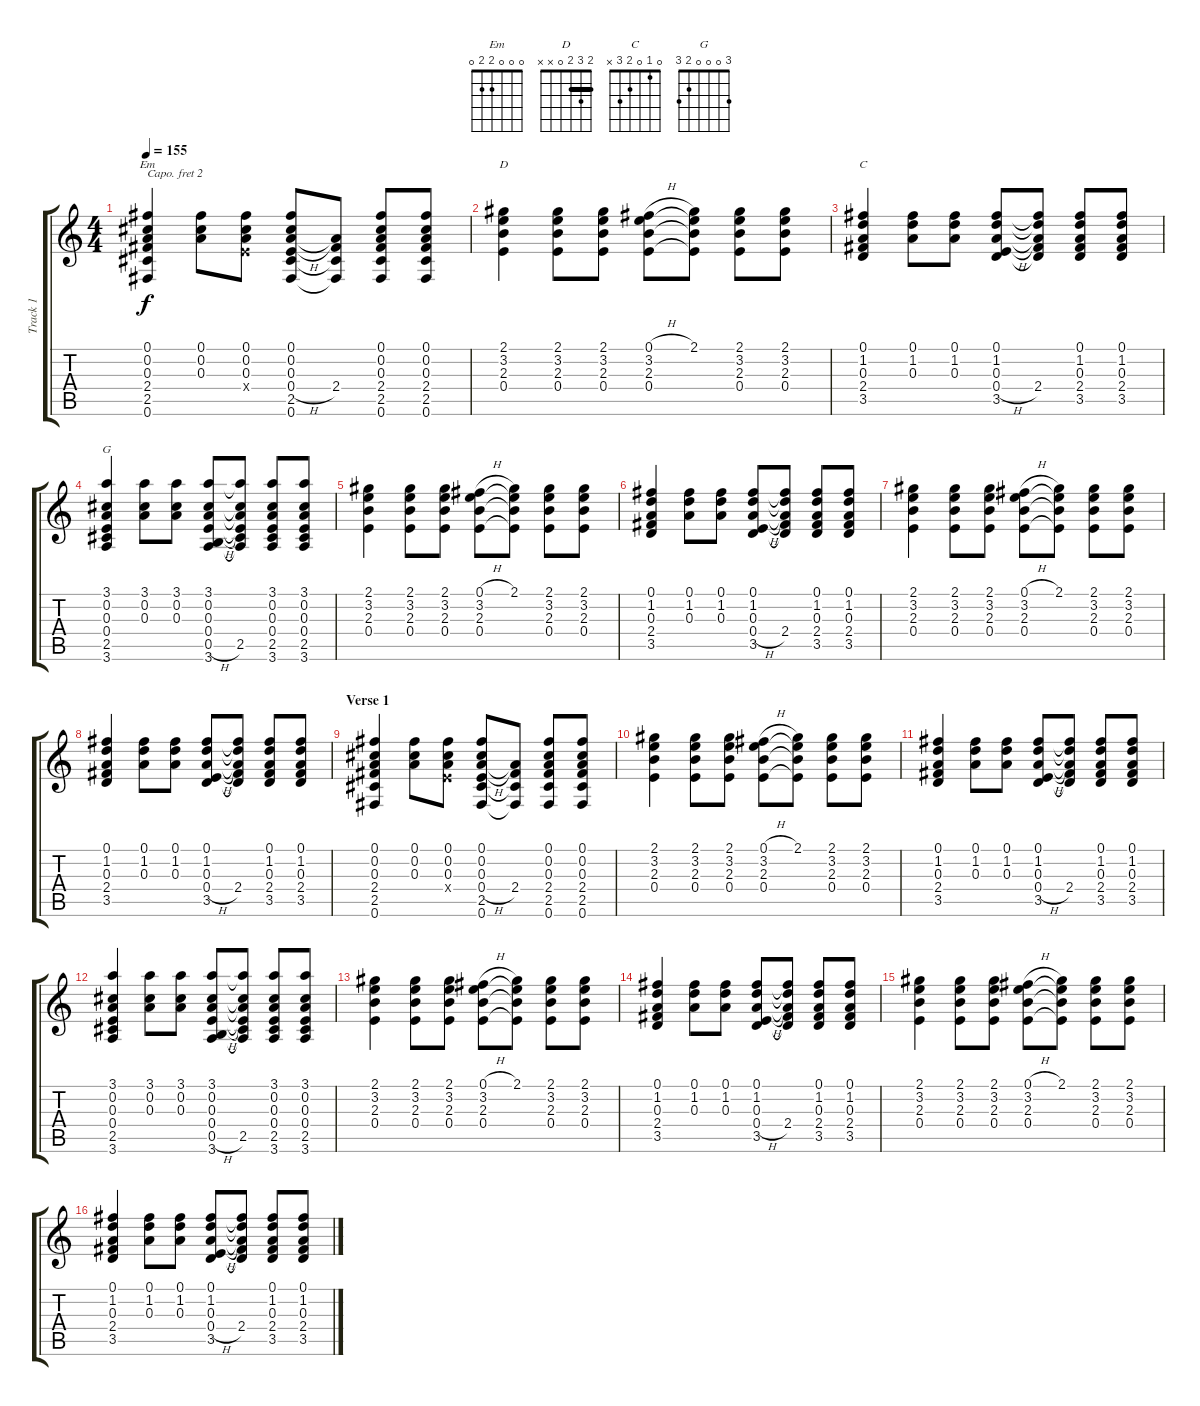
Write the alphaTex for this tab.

\track ("Track 1" "Track 1") {instrument acousticguitarsteel}
\staff {score tabs}
\capo 2
\tuning (E4 B3 G3 D3 A2 E2) {hide}
\chord ("Em" 0 0 0 2 2 0)
\chord ("D" 2 3 2 0 x x) {barre 2}
\chord ("C" 0 1 0 2 3 x)
\chord ("G" 3 0 0 0 2 3)
\ts (4 4)
\tempo 155
\clef g2
\ks c
(0.1 0.2 0.3 2.4 2.5 0.6).4{ch "Em" dy f instrument acousticguitarsteel} (0.1 0.2 0.3).8 (0.1 0.2 0.3 0.4{x}).8 (0.1 0.2 0.3 0.4{h} 2.5 0.6).8 (0.3{t} 2.4 2.5{t} 0.6{t}).8 (0.1 0.2 0.3 2.4 2.5 0.6).8 (0.1 0.2 0.3 2.4 2.5 0.6).8 |
(2.1 3.2 2.3 0.4).4{ch "D"} (2.1 3.2 2.3 0.4).8 (2.1 3.2 2.3 0.4).8 (0.1{h} 3.2 2.3 0.4).8 (2.1 3.2{t} 2.3{t} 0.4{t}).8 (2.1 3.2 2.3 0.4).8 (2.1 3.2 2.3 0.4).8 |
(0.1 1.2 0.3 2.4 3.5).4{ch "C"} (0.1 1.2 0.3).8 (0.1 1.2 0.3).8 (0.1 1.2 0.3 0.4{h} 3.5).8 (0.1{t} 1.2{t} 0.3{t} 2.4 3.5{t}).8 (0.1 1.2 0.3 2.4 3.5).8 (0.1 1.2 0.3 2.4 3.5).8 |
(3.1 0.2 0.3 0.4 2.5 3.6).4{ch "G"} (3.1 0.2 0.3).8 (3.1 0.2 0.3).8 (3.1 0.2 0.3 0.4 0.5{h} 3.6).8 (3.1{t} 0.2{t} 0.3{t} 0.4{t} 2.5 3.6{t}).8 (3.1 0.2 0.3 0.4 2.5 3.6).8 (3.1 0.2 0.3 0.4 2.5 3.6).8 |
(2.1 3.2 2.3 0.4).4 (2.1 3.2 2.3 0.4).8 (2.1 3.2 2.3 0.4).8 (0.1{h} 3.2 2.3 0.4).8 (2.1 3.2{t} 2.3{t} 0.4{t}).8 (2.1 3.2 2.3 0.4).8 (2.1 3.2 2.3 0.4).8 |
(0.1 1.2 0.3 2.4 3.5).4 (0.1 1.2 0.3).8 (0.1 1.2 0.3).8 (0.1 1.2 0.3 0.4{h} 3.5).8 (0.1{t} 1.2{t} 0.3{t} 2.4 3.5{t}).8 (0.1 1.2 0.3 2.4 3.5).8 (0.1 1.2 0.3 2.4 3.5).8 |
(2.1 3.2 2.3 0.4).4 (2.1 3.2 2.3 0.4).8 (2.1 3.2 2.3 0.4).8 (0.1{h} 3.2 2.3 0.4).8 (2.1 3.2{t} 2.3{t} 0.4{t}).8 (2.1 3.2 2.3 0.4).8 (2.1 3.2 2.3 0.4).8 |
(0.1 1.2 0.3 2.4 3.5).4 (0.1 1.2 0.3).8 (0.1 1.2 0.3).8 (0.1 1.2 0.3 0.4{h} 3.5).8 (0.1{t} 1.2{t} 0.3{t} 2.4 3.5{t}).8 (0.1 1.2 0.3 2.4 3.5).8 (0.1 1.2 0.3 2.4 3.5).8 |
\section ("" "Verse 1")
(0.1 0.2 0.3 2.4 2.5 0.6).4 (0.1 0.2 0.3).8 (0.1 0.2 0.3 0.4{x}).8 (0.1 0.2 0.3 0.4{h} 2.5 0.6).8 (0.3{t} 2.4 2.5{t} 0.6{t}).8 (0.1 0.2 0.3 2.4 2.5 0.6).8 (0.1 0.2 0.3 2.4 2.5 0.6).8 |
(2.1 3.2 2.3 0.4).4 (2.1 3.2 2.3 0.4).8 (2.1 3.2 2.3 0.4).8 (0.1{h} 3.2 2.3 0.4).8 (2.1 3.2{t} 2.3{t} 0.4{t}).8 (2.1 3.2 2.3 0.4).8 (2.1 3.2 2.3 0.4).8 |
(0.1 1.2 0.3 2.4 3.5).4 (0.1 1.2 0.3).8 (0.1 1.2 0.3).8 (0.1 1.2 0.3 0.4{h} 3.5).8 (0.1{t} 1.2{t} 0.3{t} 2.4 3.5{t}).8 (0.1 1.2 0.3 2.4 3.5).8 (0.1 1.2 0.3 2.4 3.5).8 |
(3.1 0.2 0.3 0.4 2.5 3.6).4 (3.1 0.2 0.3).8 (3.1 0.2 0.3).8 (3.1 0.2 0.3 0.4 0.5{h} 3.6).8 (3.1{t} 0.2{t} 0.3{t} 0.4{t} 2.5 3.6{t}).8 (3.1 0.2 0.3 0.4 2.5 3.6).8 (3.1 0.2 0.3 0.4 2.5 3.6).8 |
(2.1 3.2 2.3 0.4).4 (2.1 3.2 2.3 0.4).8 (2.1 3.2 2.3 0.4).8 (0.1{h} 3.2 2.3 0.4).8 (2.1 3.2{t} 2.3{t} 0.4{t}).8 (2.1 3.2 2.3 0.4).8 (2.1 3.2 2.3 0.4).8 |
(0.1 1.2 0.3 2.4 3.5).4 (0.1 1.2 0.3).8 (0.1 1.2 0.3).8 (0.1 1.2 0.3 0.4{h} 3.5).8 (0.1{t} 1.2{t} 0.3{t} 2.4 3.5{t}).8 (0.1 1.2 0.3 2.4 3.5).8 (0.1 1.2 0.3 2.4 3.5).8 |
(2.1 3.2 2.3 0.4).4 (2.1 3.2 2.3 0.4).8 (2.1 3.2 2.3 0.4).8 (0.1{h} 3.2 2.3 0.4).8 (2.1 3.2{t} 2.3{t} 0.4{t}).8 (2.1 3.2 2.3 0.4).8 (2.1 3.2 2.3 0.4).8 |
(0.1 1.2 0.3 2.4 3.5).4 (0.1 1.2 0.3).8 (0.1 1.2 0.3).8 (0.1 1.2 0.3 0.4{h} 3.5).8 (0.1{t} 1.2{t} 0.3{t} 2.4 3.5{t}).8 (0.1 1.2 0.3 2.4 3.5).8 (0.1 1.2 0.3 2.4 3.5).8
